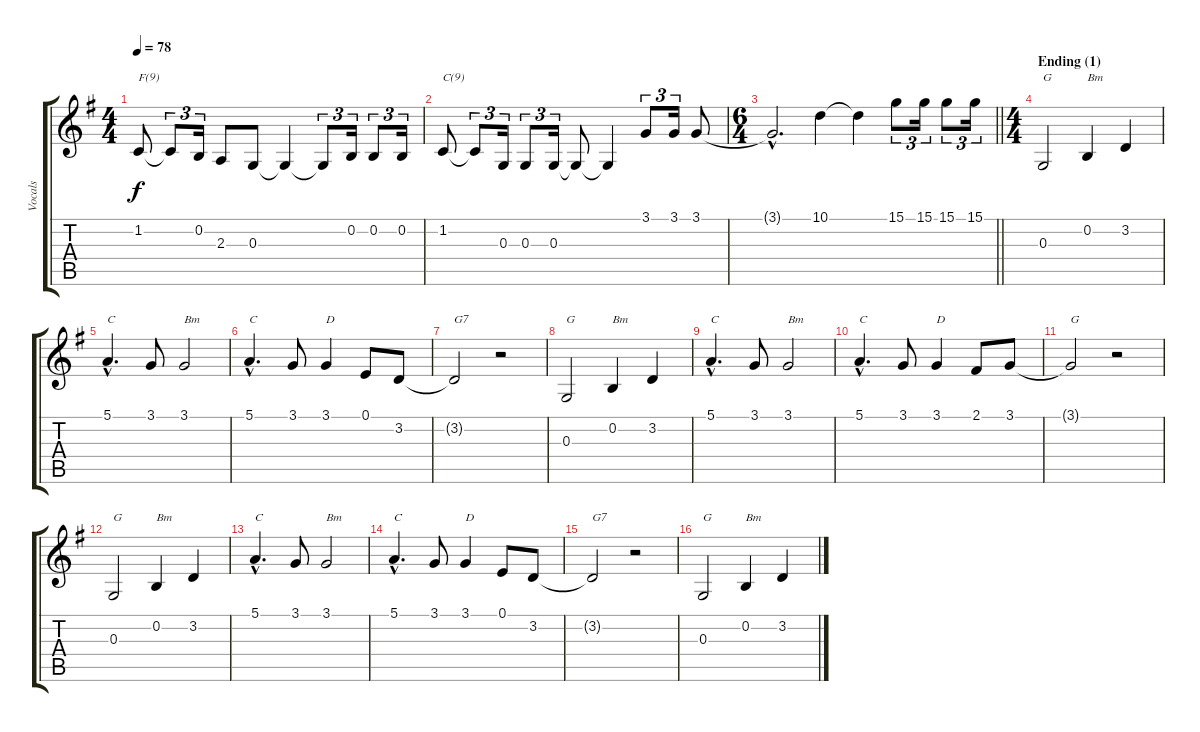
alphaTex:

\track ("Vocals" "Vocals") {instrument sopranosax}
\staff {score tabs}
\tuning (E4 B3 G3 D3 A2 E2) {hide}
\ts (4 4)
\tempo 78
\clef g2
\ks g
1.2.8{txt "F(9)" dy f} 1.2{t}.8{tu (3 2)} 0.2.16{tu (3 2)} 2.3.8 0.3.8 0.3{t}.4 0.3{t}.8{tu (3 2)} 0.2.16{tu (3 2)} 0.2.8{tu (3 2)} 0.2.16{tu (3 2)} |
1.2.8{txt "C(9)"} 1.2{t}.8{tu (3 2)} 0.3.16{tu (3 2)} 0.3.8{tu (3 2)} 0.3.16{tu (3 2)} 0.3{t}.8 0.3{t}.4 3.1.8{tu (3 2)} 3.1.16{tu (3 2)} 3.1.8 |
\ts (6 4)
\barLineRight lightlight
3.1{hac t}.2{d} 10.1.4 10.1{t}.4 15.1.8{tu (3 2)} 15.1.16{tu (3 2)} 15.1.8{tu (3 2)} 15.1.16{tu (3 2)} |
\ts (4 4)
\section ("" "Ending (1)")
0.3.2{txt "G"} 0.2.4{txt "Bm"} 3.2.4 |
5.1{hac}.4{d txt "C"} 3.1.8 3.1.2{txt "Bm"} |
5.1{hac}.4{d txt "C"} 3.1.8 3.1.4{txt "D"} 0.1.8 3.2.8 |
3.2{t}.2{txt "G7"} r.2 |
0.3.2{txt "G"} 0.2.4{txt "Bm"} 3.2.4 |
5.1{hac}.4{d txt "C"} 3.1.8 3.1.2{txt "Bm"} |
5.1{hac}.4{d txt "C"} 3.1.8 3.1.4{txt "D"} 2.1.8 3.1.8 |
3.1{t}.2{txt "G"} r.2 |
0.3.2{txt "G"} 0.2.4{txt "Bm"} 3.2.4 |
5.1{hac}.4{d txt "C"} 3.1.8 3.1.2{txt "Bm"} |
5.1{hac}.4{d txt "C"} 3.1.8 3.1.4{txt "D"} 0.1.8 3.2.8 |
3.2{t}.2{txt "G7"} r.2 |
0.3.2{txt "G"} 0.2.4{txt "Bm"} 3.2.4
